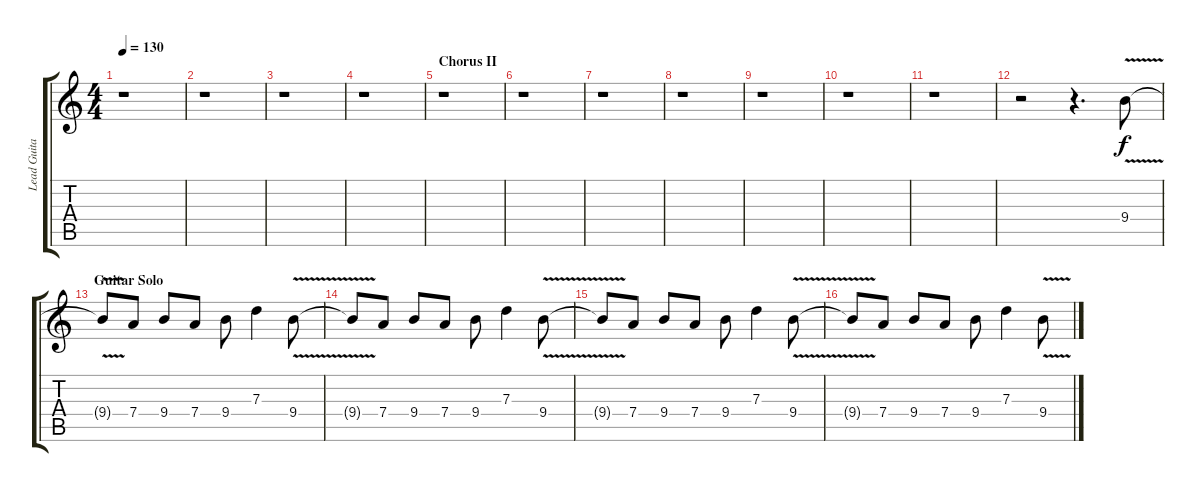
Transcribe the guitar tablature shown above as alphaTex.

\track ("Lead Guitar" "Lead Guita") {instrument distortionguitar}
\staff {score tabs}
\tuning (E4 B3 G3 D3 A2 E2) {hide}
\ts (4 4)
\tempo 130
\clef g2
\ks c
r.1{dy f} |
r.1 |
r.1 |
r.1 |
\section ("" "Chorus II")
r.1 |
r.1 |
r.1 |
r.1 |
r.1 |
r.1 |
r.1 |
r.2 r.4{d} 9.4{v}.8 |
\section ("" "Guitar Solo")
9.4{t}.8 7.4.8 9.4.8 7.4.8 9.4.8 7.3.4 9.4{v}.8 |
9.4{t}.8 7.4.8 9.4.8 7.4.8 9.4.8 7.3.4 9.4{v}.8 |
9.4{t}.8 7.4.8 9.4.8 7.4.8 9.4.8 7.3.4 9.4{v}.8 |
9.4{t}.8 7.4.8 9.4.8 7.4.8 9.4.8 7.3.4 9.4{v}.8
